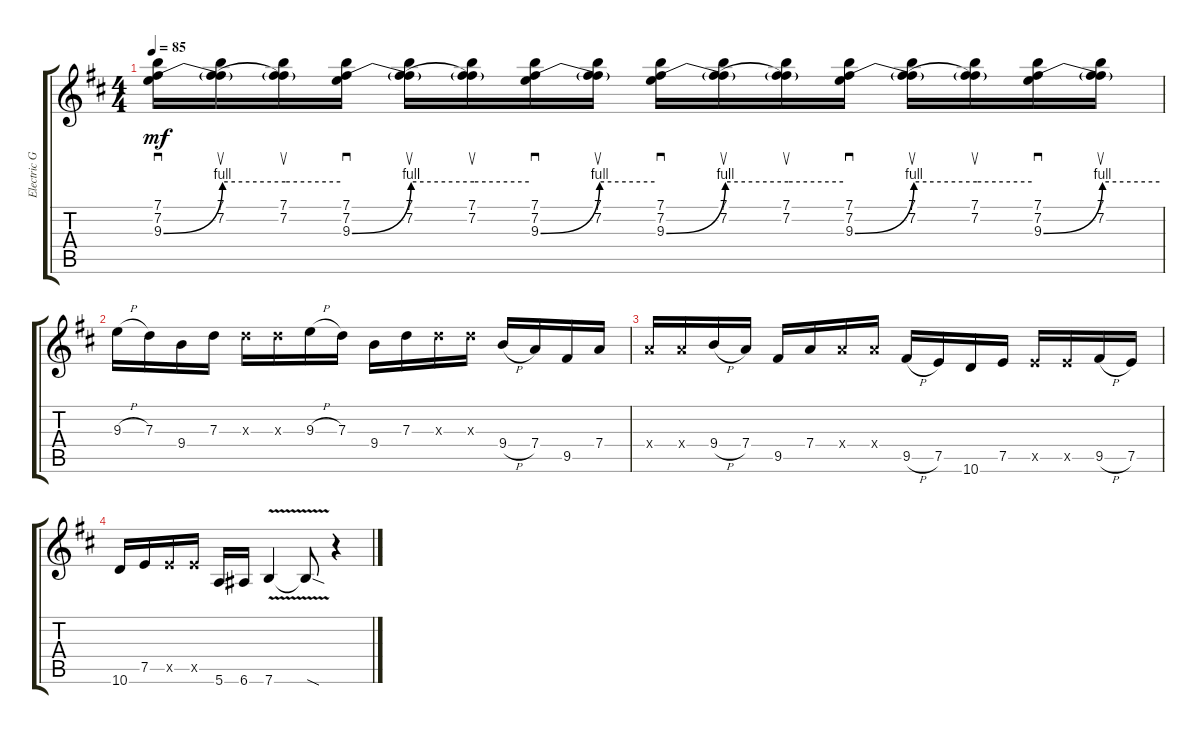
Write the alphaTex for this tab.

\track ("Electric Guitar" "Electric G") {instrument electricguitarclean}
\staff {score tabs}
\tuning (E4 B3 G3 D3 A2 E2) {hide}
\ts (4 4)
\tempo 85
\clef g2
\ks bminor
(7.1 7.2 9.3{be (bend 0 0 60 4)}).16{sd dy mf instrument electricguitarclean} (7.1 7.2 9.3{be (hold 0 4 60 4) t}).16{su} (7.1 7.2 9.3{be (hold 0 4 60 4) t}).16{su} (7.1 7.2 9.3{be (bend 0 0 60 4)}).16{sd} (7.1 7.2 9.3{be (hold 0 4 60 4) t}).16{su} (7.1 7.2 9.3{be (hold 0 4 60 4) t}).16{su} (7.1 7.2 9.3{be (bend 0 0 60 4)}).16{sd} (7.1 7.2 9.3{be (hold 0 4 60 4) t}).16{su} (7.1 7.2 9.3{be (bend 0 0 60 4)}).16{sd} (7.1 7.2 9.3{be (hold 0 4 60 4) t}).16{su} (7.1 7.2 9.3{be (hold 0 4 60 4) t}).16{su} (7.1 7.2 9.3{be (bend 0 0 60 4)}).16{sd} (7.1 7.2 9.3{be (hold 0 4 60 4) t}).16{su} (7.1 7.2 9.3{be (hold 0 4 60 4) t}).16{su} (7.1 7.2 9.3{be (bend 0 0 60 4)}).16{sd} (7.1 7.2 9.3{be (hold 0 4 60 4) t}).16{su} |
9.3{h}.16 7.3.16 9.4.16 7.3.16 7.3{x}.16 7.3{x}.16 9.3{h}.16 7.3.16 9.4.16 7.3.16 7.3{x}.16 7.3{x}.16 9.4{h}.16 7.4.16 9.5.16 7.4.16 |
7.4{x}.16 7.4{x}.16 9.4{h}.16 7.4.16 9.5.16 7.4.16 7.4{x}.16 7.4{x}.16 9.5{h}.16 7.5.16 10.6.16 7.5.16 7.5{x}.16 7.5{x}.16 9.5{h}.16 7.5.16 |
10.6.16 7.5.16 7.5{x}.16 7.5{x}.16 5.6.16 6.6.16 7.6{v}.4 7.6{v sod t}.8 r.4
